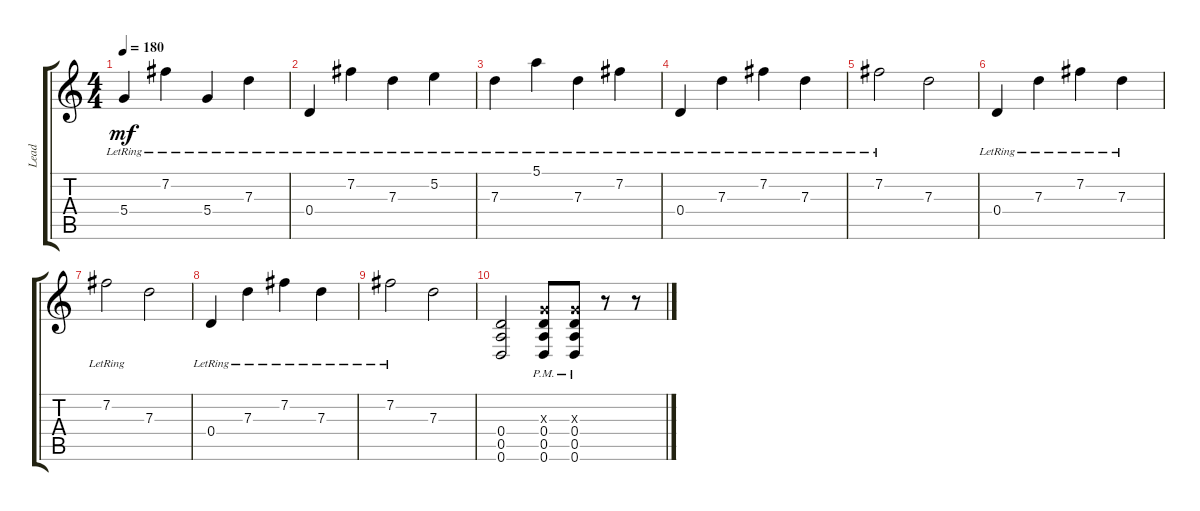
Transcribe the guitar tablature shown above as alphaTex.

\track ("Lead" "Lead") {instrument distortionguitar}
\staff {score tabs}
\tuning (E4 B3 G3 D3 A2 D2) {hide}
\ts (4 4)
\tempo 180
\clef g2
\ks c
5.4{lr}.4{dy mf} 7.2{lr}.4 5.4{lr}.4 7.3{lr}.4 |
0.4{lr}.4 7.2{lr}.4 7.3{lr}.4 5.2{lr}.4 |
7.3{lr}.4 5.1{lr}.4 7.3{lr}.4 7.2{lr}.4 |
0.4{lr}.4 7.3{lr}.4 7.2{lr}.4 7.3{lr}.4 |
7.2{lr}.2 7.3.2 |
0.4{lr}.4 7.3{lr}.4 7.2{lr}.4 7.3{lr}.4 |
7.2{lr}.2 7.3.2 |
0.4{lr}.4 7.3{lr}.4 7.2{lr}.4 7.3{lr}.4 |
7.2{lr}.2 7.3.2 |
(0.4 0.5 0.6).2 (0.3{x} 0.4{pm} 0.5{pm} 0.6{pm}).8 (0.3{x} 0.4{pm} 0.5{pm} 0.6{pm}).8 r.8 r.8
